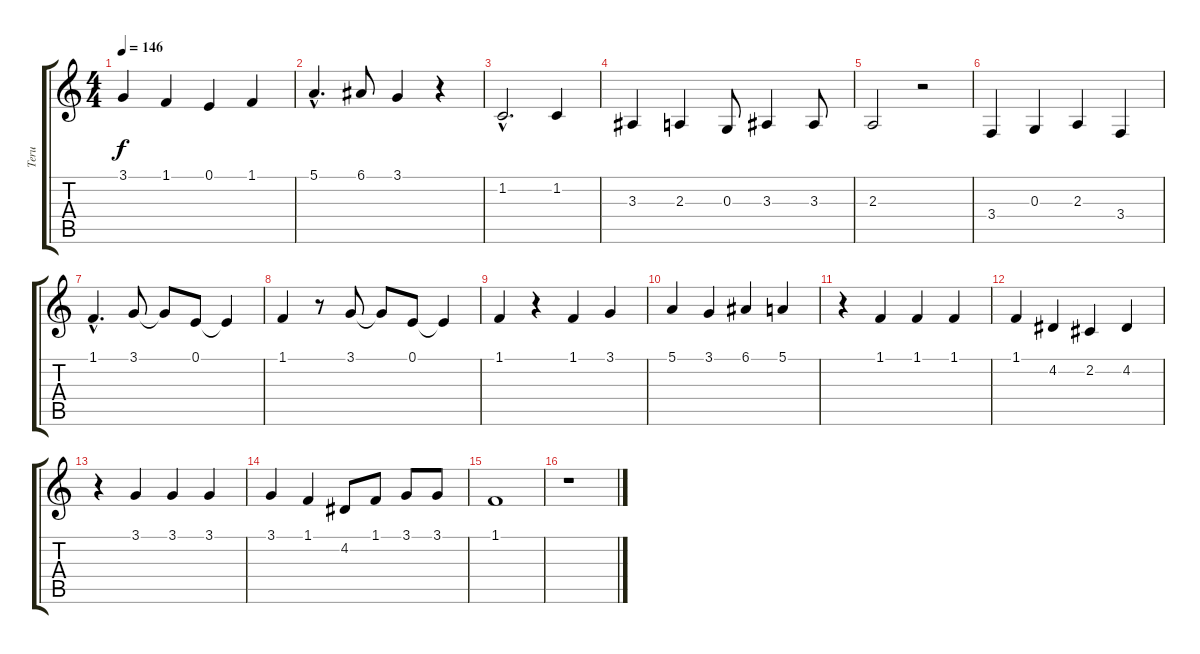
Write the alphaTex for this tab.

\track ("Teru" "Teru") {instrument englishhorn}
\staff {score tabs}
\tuning (E4 B3 G3 D3 A2 E2) {hide}
\ts (4 4)
\tempo 146
\clef g2
\ks c
3.1.4{dy f} 1.1.4 0.1.4 1.1.4 |
5.1{hac}.4{d} 6.1.8 3.1.4 r.4 |
1.2{hac}.2{d} 1.2.4 |
3.3.4 2.3.4 0.3.8 3.3.4 3.3.8 |
2.3.2 r.2 |
3.4.4 0.3.4 2.3.4 3.4.4 |
1.1{hac}.4{d} 3.1.8 3.1{t}.8 0.1.8 0.1{t}.4 |
1.1.4 r.8 3.1.8 3.1{t}.8 0.1.8 0.1{t}.4 |
1.1.4 r.4 1.1.4 3.1.4 |
5.1.4 3.1.4 6.1.4 5.1.4 |
r.4 1.1.4 1.1.4 1.1.4 |
1.1.4 4.2.4 2.2.4 4.2.4 |
r.4 3.1.4 3.1.4 3.1.4 |
3.1.4 1.1.4 4.2.8 1.1.8 3.1.8 3.1.8 |
1.1.1 |
r.1
